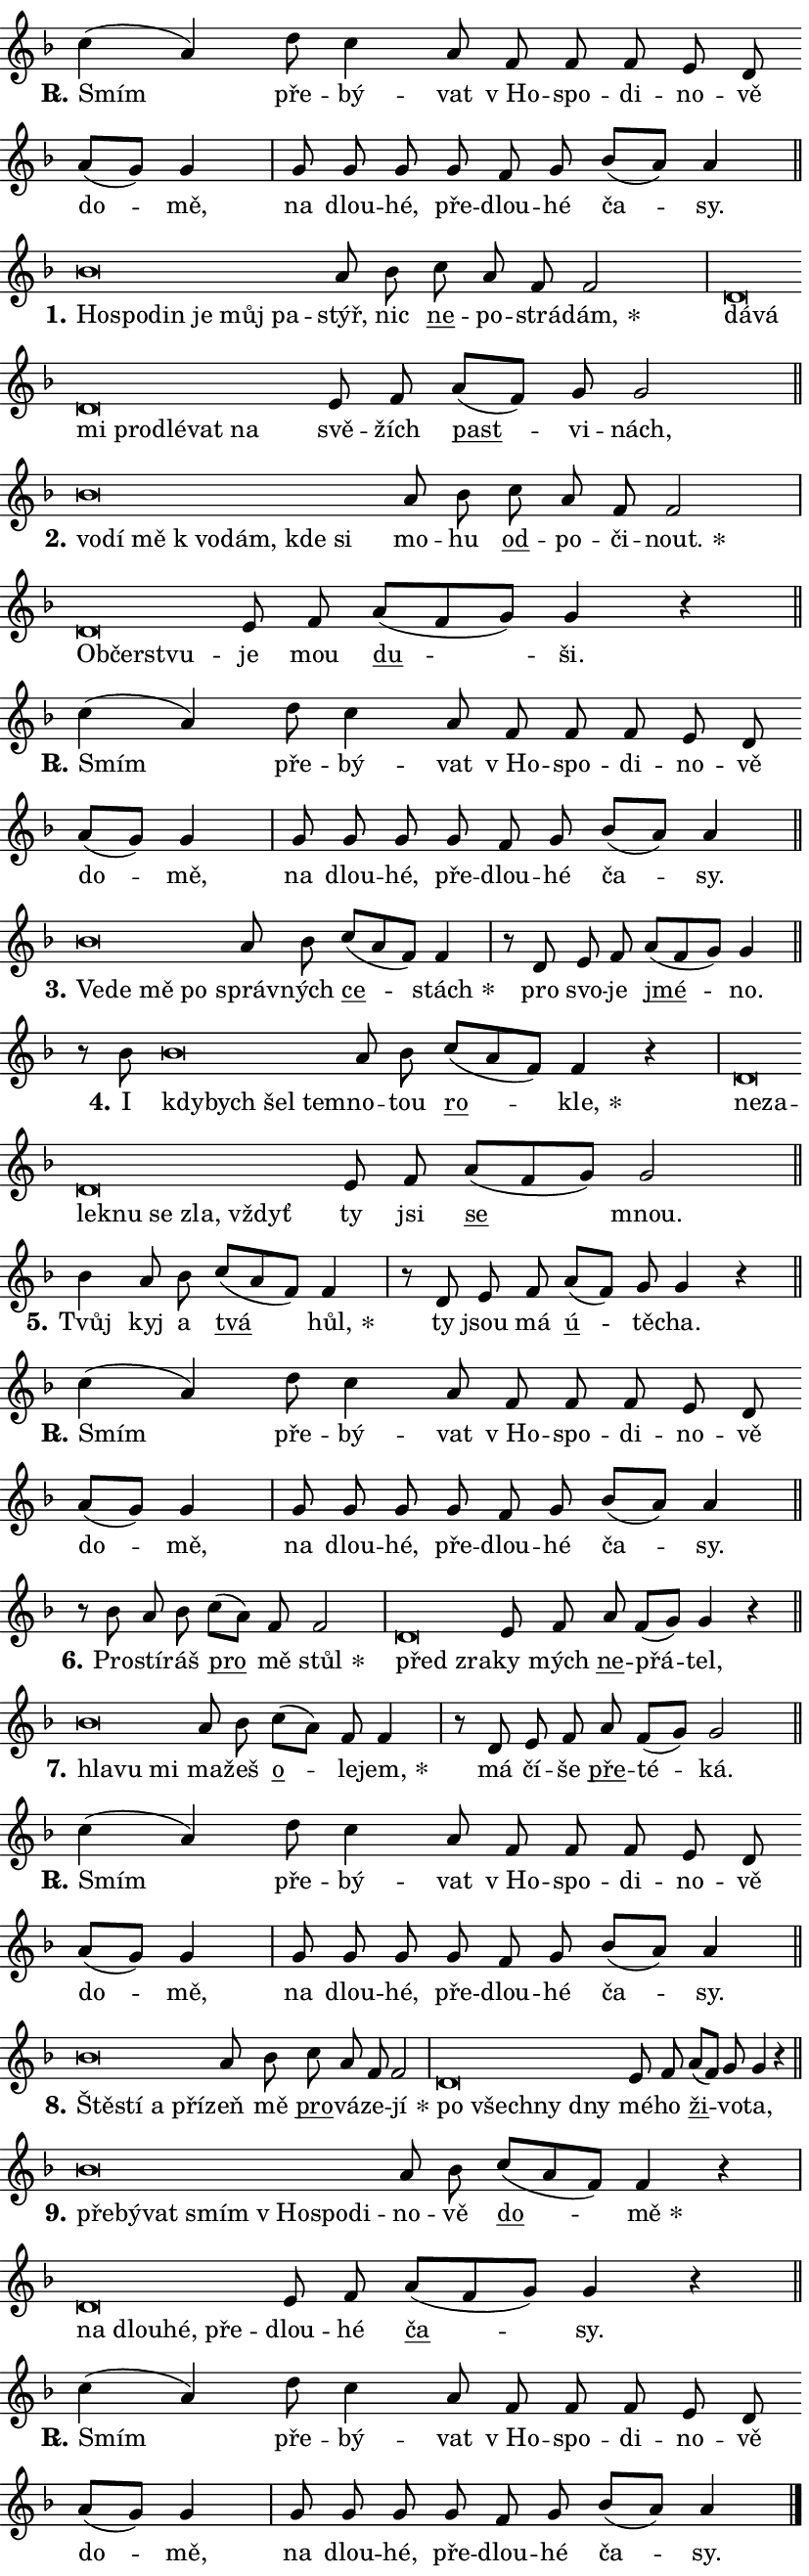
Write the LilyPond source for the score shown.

\version "2.24.0"
\header { tagline = "" }
\paper {
  indent = 0\cm
  top-margin = 0\cm
  right-margin = 0.13\cm % to fit lyric hyphens
  bottom-margin = 0\cm
  left-margin = 0\cm
  paper-width = 14\cm
  page-breaking = #ly:one-page-breaking
  system-system-spacing.basic-distance = #11
  score-system-spacing.basic-distance = #11
  ragged-last = ##f
}


%% Author: Thomas Morley
%% https://lists.gnu.org/archive/html/lilypond-user/2020-05/msg00002.html
#(define (line-position grob)
"Returns position of @var[grob} in current system:
   @code{'start}, if at first time-step
   @code{'end}, if at last time-step
   @code{'middle} otherwise
"
  (let* ((col (ly:item-get-column grob))
         (ln (ly:grob-object col 'left-neighbor))
         (rn (ly:grob-object col 'right-neighbor))
         (col-to-check-left (if (ly:grob? ln) ln col))
         (col-to-check-right (if (ly:grob? rn) rn col))
         (break-dir-left
           (and
             (ly:grob-property col-to-check-left 'non-musical #f)
             (ly:item-break-dir col-to-check-left)))
         (break-dir-right
           (and
             (ly:grob-property col-to-check-right 'non-musical #f)
             (ly:item-break-dir col-to-check-right))))
        (cond ((eqv? 1 break-dir-left) 'start)
              ((eqv? -1 break-dir-right) 'end)
              (else 'middle))))

#(define (tranparent-at-line-position vctor)
  (lambda (grob)
  "Relying on @code{line-position} select the relevant enry from @var{vctor}.
Used to determine transparency,"
    (case (line-position grob)
      ((end) (not (vector-ref vctor 0)))
      ((middle) (not (vector-ref vctor 1)))
      ((start) (not (vector-ref vctor 2))))))

noteHeadBreakVisibility =
#(define-music-function (break-visibility)(vector?)
"Makes @code{NoteHead}s transparent relying on @var{break-visibility}"
#{
  \override NoteHead.transparent =
    #(tranparent-at-line-position break-visibility)
#})

#(define delete-ledgers-for-transparent-note-heads
  (lambda (grob)
    "Reads whether a @code{NoteHead} is transparent.
If so this @code{NoteHead} is removed from @code{'note-heads} from
@var{grob}, which is supposed to be @code{LedgerLineSpanner}.
As a result ledgers are not printed for this @code{NoteHead}"
    (let* ((nhds-array (ly:grob-object grob 'note-heads))
           (nhds-list
             (if (ly:grob-array? nhds-array)
                 (ly:grob-array->list nhds-array)
                 '()))
           ;; Relies on the transparent-property being done before
           ;; Staff.LedgerLineSpanner.after-line-breaking is executed.
           ;; This is fragile ...
           (to-keep
             (remove
               (lambda (nhd)
                 (ly:grob-property nhd 'transparent #f))
               nhds-list)))
      ;; TODO find a better method to iterate over grob-arrays, similiar
      ;; to filter/remove etc for lists
      ;; For now rebuilt from scratch
      (set! (ly:grob-object grob 'note-heads)  '())
      (for-each
        (lambda (nhd)
          (ly:pointer-group-interface::add-grob grob 'note-heads nhd))
        to-keep))))

squashNotes = {
  \override NoteHead.X-extent = #'(-0.2 . 0.2)
  \override NoteHead.Y-extent = #'(-0.75 . 0)
  \override NoteHead.stencil =
    #(lambda (grob)
       (let ((pos (ly:grob-property grob 'staff-position)))
         (begin
           (if (< pos -7) (display "ERROR: Lower brevis then expected\n") (display ""))
           (if (<= pos -6) ly:text-interface::print ly:note-head::print))))
}
unSquashNotes = {
  \revert NoteHead.X-extent
  \revert NoteHead.Y-extent
  \revert NoteHead.stencil
}

hideNotes = \noteHeadBreakVisibility #begin-of-line-visible
unHideNotes = \noteHeadBreakVisibility #all-visible

% work-around for resetting accidentals
% https://lilypond.org/doc/v2.23/Documentation/notation/displaying-rhythms#unmetered-music
cadenzaMeasure = {
  \cadenzaOff
  \partial 1024 s1024
  \cadenzaOn
}

#(define-markup-command (accent layout props text) (markup?)
  "Underline accented syllable"
  (interpret-markup layout props
    #{\markup \override #'(offset . 4.3) \underline { #text }#}))

responsum = \markup \concat {
  "R" \hspace #-1.05 \path #0.1 #'((moveto 0 0.07) (lineto 0.9 0.8)) \hspace #0.05 "."
}

spaceSize = #0.6828661417322834 % exact space size for TeX Gyre Schola

\layout {
  \context {
    \Staff
    \remove "Time_signature_engraver"
    \override LedgerLineSpanner.after-line-breaking = #delete-ledgers-for-transparent-note-heads
  }
  \context {
    \Lyrics {
      \override LyricSpace.minimum-distance = \spaceSize
      \override LyricText.font-name = #"TeX Gyre Schola"
      \override LyricText.font-size = 1
      \override StanzaNumber.font-name = #"TeX Gyre Schola Bold"
      \override StanzaNumber.font-size = 1
    }
  }
  \context {
    \Score 
    \override NoteHead.text =
      #(lambda (grob) 
        (let ((pos (ly:grob-property grob 'staff-position)))
          #{\markup {
            \combine
              \halign #-0.55 \raise #(if (= pos -6) 0 0.5) \override #'(thickness . 2) \draw-line #'(3.2 . 0)
              \musicglyph "noteheads.sM1"
          }#}))
  }
}

% magnetic-lyrics.ily
%
%   written by
%     Jean Abou Samra <jean@abou-samra.fr>
%     Werner Lemberg <wl@gnu.org>
%
%   adapted by
%     Jiri Hon <jiri.hon@gmail.com>
%
% Version 2022-Apr-15

% https://www.mail-archive.com/lilypond-user@gnu.org/msg149350.html

#(define (Left_hyphen_pointer_engraver context)
   "Collect syllable-hyphen-syllable occurrences in lyrics and store
them in properties.  This engraver only looks to the left.  For
example, if the lyrics input is @code{foo -- bar}, it does the
following.

@itemize @bullet
@item
Set the @code{text} property of the @code{LyricHyphen} grob between
@q{foo} and @q{bar} to @code{foo}.

@item
Set the @code{left-hyphen} property of the @code{LyricText} grob with
text @q{foo} to the @code{LyricHyphen} grob between @q{foo} and
@q{bar}.
@end itemize

Use this auxiliary engraver in combination with the
@code{lyric-@/text::@/apply-@/magnetic-@/offset!} hook."
   (let ((hyphen #f)
         (text #f))
     (make-engraver
      (acknowledgers
       ((lyric-syllable-interface engraver grob source-engraver)
        (set! text grob)))
      (end-acknowledgers
       ((lyric-hyphen-interface engraver grob source-engraver)
        ;(when (not (grob::has-interface grob 'lyric-space-interface))
          (set! hyphen grob)));)
      ((stop-translation-timestep engraver)
       (when (and text hyphen)
         (ly:grob-set-object! text 'left-hyphen hyphen))
       (set! text #f)
       (set! hyphen #f)))))

#(define (lyric-text::apply-magnetic-offset! grob)
   "If the space between two syllables is less than the value in
property @code{LyricText@/.details@/.squash-threshold}, move the right
syllable to the left so that it gets concatenated with the left
syllable.

Use this function as a hook for
@code{LyricText@/.after-@/line-@/breaking} if the
@code{Left_@/hyphen_@/pointer_@/engraver} is active."
   (let ((hyphen (ly:grob-object grob 'left-hyphen #f)))
     (when hyphen
       (let ((left-text (ly:spanner-bound hyphen LEFT)))
         (when (grob::has-interface left-text 'lyric-syllable-interface)
           (let* ((common (ly:grob-common-refpoint grob left-text X))
                  (this-x-ext (ly:grob-extent grob common X))
                  (left-x-ext
                   (begin
                     ;; Trigger magnetism for left-text.
                     (ly:grob-property left-text 'after-line-breaking)
                     (ly:grob-extent left-text common X)))
                  ;; `delta` is the gap width between two syllables.
                  (delta (- (interval-start this-x-ext)
                            (interval-end left-x-ext)))
                  (details (ly:grob-property grob 'details))
                  (threshold (assoc-get 'squash-threshold details 0.2)))
             (when (< delta threshold)
               (let* (;; We have to manipulate the input text so that
                      ;; ligatures crossing syllable boundaries are not
                      ;; disabled.  For languages based on the Latin
                      ;; script this is essentially a beautification.
                      ;; However, for non-Western scripts it can be a
                      ;; necessity.
                      (lt (ly:grob-property left-text 'text))
                      (rt (ly:grob-property grob 'text))
                      (is-space (grob::has-interface hyphen 'lyric-space-interface))
                      (space (if is-space " " ""))
                      (extra-delta (if is-space spaceSize 0))
                      ;; Append new syllable.
                      (ltrt-space (if (and (string? lt) (string? rt))
                                (string-append lt space rt)
                                (make-concat-markup (list lt space rt))))
                      ;; Right-align `ltrt` to the right side.
                      (ltrt-space-markup (grob-interpret-markup
                               grob
                               (make-translate-markup
                                (cons (interval-length this-x-ext) 0)
                                (make-right-align-markup ltrt-space)))))
                 (begin
                   ;; Don't print `left-text`.
                   (ly:grob-set-property! left-text 'stencil #f)
                   ;; Set text and stencil (which holds all collected
                   ;; syllables so far) and shift it to the left.
                   (ly:grob-set-property! grob 'text ltrt-space)
                   (ly:grob-set-property! grob 'stencil ltrt-space-markup)
                   (ly:grob-translate-axis! grob (- (- delta extra-delta)) X))))))))))


#(define (lyric-hyphen::displace-bounds-first grob)
   ;; Make very sure this callback isn't triggered too early.
   (let ((left (ly:spanner-bound grob LEFT))
         (right (ly:spanner-bound grob RIGHT)))
     (ly:grob-property left 'after-line-breaking)
     (ly:grob-property right 'after-line-breaking)
     (ly:lyric-hyphen::print grob)))

squashThreshold = #0.4

\layout {
  \context {
    \Lyrics
    \consists #Left_hyphen_pointer_engraver
    \override LyricText.after-line-breaking =
      #lyric-text::apply-magnetic-offset!
    \override LyricHyphen.stencil = #lyric-hyphen::displace-bounds-first
    \override LyricText.details.squash-threshold = \squashThreshold
    \override LyricHyphen.minimum-distance = 0
    \override LyricHyphen.minimum-length = \squashThreshold
  }
}

squashText = \override LyricText.details.squash-threshold = 9999
unSquashText = \override LyricText.details.squash-threshold = \squashThreshold

leftText = \override LyricText.self-alignment-X = #LEFT
unLeftText = \revert LyricText.self-alignment-X

starOffset = #(lambda (grob) 
                (let ((x_offset (ly:self-alignment-interface::aligned-on-x-parent grob)))
                  (if (= x_offset 0) 0 (+ x_offset 1.2))))

star = #(define-music-function (syllable)(string?)
"Append star separator at the end of a syllable"
#{
  \once \override LyricText.X-offset = #starOffset
  \lyricmode { \markup {
    #syllable
    \override #'((font-name . "TeX Gyre Schola Bold")) \hspace #0.2 \lower #0.65 \larger "*"
  } }
#})

starAccent = #(define-music-function (syllable)(string?)
"Append star separator at the end of a syllable and make accent"
#{
  \once \override LyricText.X-offset = #starOffset
  \lyricmode { \markup {
    \accent #syllable
    \override #'((font-name . "TeX Gyre Schola Bold")) \hspace #0.2 \lower #0.65 \larger "*"
  } }
#})

breath = #(define-music-function (syllable)(string?)
"Append breathing indicator at the end of a syllable"
#{
  \lyricmode { \markup { #syllable "+" } }
#})

optionalBreath = #(define-music-function (syllable)(string?)
"Append optional breathing indicator at the end of a syllable"
#{
  \lyricmode { \markup { #syllable "(+)" } }
#})


\score {
    <<
        \new Voice = "melody" { \cadenzaOn \key f \major \relative { c''4( a) d8 c4 a8 \bar "" f f f \bar "" e d \bar "" a'[( g)] g4 \cadenzaMeasure \bar "|" g8 g g \bar "" g f g \bar "" bes[( a)] a4 \cadenzaMeasure \bar "||" \break } }
        \new Lyrics \lyricsto "melody" { \lyricmode { \set stanza = \responsum
Smím pře -- bý -- vat "v Ho" -- spo -- di -- no -- vě do -- mě, na dlou -- hé, pře -- dlou -- hé ča -- sy. } }
    >>
    \layout {}
}

\score {
    <<
        \new Voice = "melody" { \cadenzaOn \key f \major \relative { \squashNotes bes'\breve*1/16 \hideNotes \breve*1/16 \bar "" \breve*1/16 \bar "" \breve*1/16 \bar "" \breve*1/16 \breve*1/16 \bar "" \unHideNotes \unSquashNotes a8 bes \bar "" c a f f2 \cadenzaMeasure \bar "|" \squashNotes d\breve*1/16 \hideNotes \breve*1/16 \bar "" \breve*1/16 \bar "" \breve*1/16 \bar "" \breve*1/16 \bar "" \breve*1/16 \breve*1/16 \bar "" \unHideNotes \unSquashNotes e8 f \bar "" a[( f)] g g2 \cadenzaMeasure \bar "||" \break } }
        \new Lyrics \lyricsto "melody" { \lyricmode { \set stanza = "1."
\leftText Ho -- \squashText spo -- din je můj pa -- \unLeftText \unSquashText stýř, nic \markup \accent ne -- po -- strá -- \star dám, \leftText dá -- \squashText vá mi pro -- dlé -- vat na \unLeftText \unSquashText svě -- žích \markup \accent past -- vi -- nách, } }
    >>
    \layout {}
}

\score {
    <<
        \new Voice = "melody" { \cadenzaOn \key f \major \relative { \squashNotes bes'\breve*1/16 \hideNotes \breve*1/16 \bar "" \breve*1/16 \bar "" \breve*1/16 \bar "" \breve*1/16 \bar "" \breve*1/16 \breve*1/16 \bar "" \unHideNotes \unSquashNotes a8 bes \bar "" c a f f2 \cadenzaMeasure \bar "|" \squashNotes d\breve*1/16 \hideNotes \breve*1/16 \breve*1/16 \bar "" \unHideNotes \unSquashNotes e8 f \bar "" a[( f g)] g4 r \cadenzaMeasure \bar "||" \break } }
        \new Lyrics \lyricsto "melody" { \lyricmode { \set stanza = "2."
\leftText vo -- \squashText dí mě "k vo" -- dám, kde si \unLeftText \unSquashText mo -- hu \markup \accent od -- po -- či -- \star nout. \leftText Ob -- \squashText čerst -- vu -- \unLeftText \unSquashText je mou \markup \accent du -- ši. } }
    >>
    \layout {}
}

\score {
    <<
        \new Voice = "melody" { \cadenzaOn \key f \major \relative { c''4( a) d8 c4 a8 \bar "" f f f \bar "" e d \bar "" a'[( g)] g4 \cadenzaMeasure \bar "|" g8 g g \bar "" g f g \bar "" bes[( a)] a4 \cadenzaMeasure \bar "||" \break } }
        \new Lyrics \lyricsto "melody" { \lyricmode { \set stanza = \responsum
Smím pře -- bý -- vat "v Ho" -- spo -- di -- no -- vě do -- mě, na dlou -- hé, pře -- dlou -- hé ča -- sy. } }
    >>
    \layout {}
}

\score {
    <<
        \new Voice = "melody" { \cadenzaOn \key f \major \relative { \squashNotes bes'\breve*1/16 \hideNotes \breve*1/16 \bar "" \breve*1/16 \breve*1/16 \bar "" \unHideNotes \unSquashNotes a8 bes \bar "" c[( a f)] f4 \cadenzaMeasure \bar "|" r8 d8 e8 f \bar "" a[( f g)] g4 \cadenzaMeasure \bar "||" \break } }
        \new Lyrics \lyricsto "melody" { \lyricmode { \set stanza = "3."
\leftText Ve -- \squashText de mě po \unLeftText \unSquashText správ -- ných \markup \accent ce -- \star stách pro svo -- je \markup \accent jmé -- no. } }
    >>
    \layout {}
}

\score {
    <<
        \new Voice = "melody" { \cadenzaOn \key f \major \relative { r8 bes' \squashNotes bes\breve*1/16 \hideNotes \breve*1/16 \bar "" \breve*1/16 \breve*1/16 \bar "" \unHideNotes \unSquashNotes a8 bes \bar "" c[( a f)] f4 r \cadenzaMeasure \bar "|" \squashNotes d\breve*1/16 \hideNotes \breve*1/16 \bar "" \breve*1/16 \bar "" \breve*1/16 \bar "" \breve*1/16 \bar "" \breve*1/16 \breve*1/16 \bar "" \unHideNotes \unSquashNotes e8 f \bar "" a[( f g)] g2 \cadenzaMeasure \bar "||" \break } }
        \new Lyrics \lyricsto "melody" { \lyricmode { \set stanza = "4."
I \leftText kdy -- \squashText bych šel tem -- \unLeftText \unSquashText no -- tou \markup \accent ro -- \star kle, \leftText ne -- \squashText za -- lek -- nu se zla, vždyť \unLeftText \unSquashText ty jsi \markup \accent se mnou. } }
    >>
    \layout {}
}

\score {
    <<
        \new Voice = "melody" { \cadenzaOn \key f \major \relative { bes'4 a8 bes \bar "" c[( a f)] f4 \cadenzaMeasure \bar "|" r8 d e8 f \bar "" a[( f)] g g4 r \cadenzaMeasure \bar "||" \break } }
        \new Lyrics \lyricsto "melody" { \lyricmode { \set stanza = "5."
Tvůj kyj a \markup \accent tvá \star hůl, ty jsou má \markup \accent ú -- tě -- cha. } }
    >>
    \layout {}
}

\score {
    <<
        \new Voice = "melody" { \cadenzaOn \key f \major \relative { c''4( a) d8 c4 a8 \bar "" f f f \bar "" e d \bar "" a'[( g)] g4 \cadenzaMeasure \bar "|" g8 g g \bar "" g f g \bar "" bes[( a)] a4 \cadenzaMeasure \bar "||" \break } }
        \new Lyrics \lyricsto "melody" { \lyricmode { \set stanza = \responsum
Smím pře -- bý -- vat "v Ho" -- spo -- di -- no -- vě do -- mě, na dlou -- hé, pře -- dlou -- hé ča -- sy. } }
    >>
    \layout {}
}

\score {
    <<
        \new Voice = "melody" { \cadenzaOn \key f \major \relative { r8 bes' a8 bes \bar "" c[( a)] f f2 \cadenzaMeasure \bar "|" \squashNotes d\breve*1/16 \hideNotes \breve*1/16 \bar "" \unHideNotes \unSquashNotes e8 f \bar "" a f[( g)] g4 r \cadenzaMeasure \bar "||" \break } }
        \new Lyrics \lyricsto "melody" { \lyricmode { \set stanza = "6."
Pro -- stí -- ráš \markup \accent pro mě \star stůl \leftText před \squashText zra -- \unLeftText \unSquashText ky mých \markup \accent ne -- přá -- tel, } }
    >>
    \layout {}
}

\score {
    <<
        \new Voice = "melody" { \cadenzaOn \key f \major \relative { \squashNotes bes'\breve*1/16 \hideNotes \breve*1/16 \breve*1/16 \bar "" \unHideNotes \unSquashNotes a8 bes \bar "" c[( a)] f f4 \cadenzaMeasure \bar "|" r8 d e8 f \bar "" a f[( g)] g2 \cadenzaMeasure \bar "||" \break } }
        \new Lyrics \lyricsto "melody" { \lyricmode { \set stanza = "7."
\leftText hla -- \squashText vu mi \unLeftText \unSquashText ma -- žeš \markup \accent o -- le -- \star jem, má čí -- še \markup \accent pře -- té -- ká. } }
    >>
    \layout {}
}

\score {
    <<
        \new Voice = "melody" { \cadenzaOn \key f \major \relative { c''4( a) d8 c4 a8 \bar "" f f f \bar "" e d \bar "" a'[( g)] g4 \cadenzaMeasure \bar "|" g8 g g \bar "" g f g \bar "" bes[( a)] a4 \cadenzaMeasure \bar "||" \break } }
        \new Lyrics \lyricsto "melody" { \lyricmode { \set stanza = \responsum
Smím pře -- bý -- vat "v Ho" -- spo -- di -- no -- vě do -- mě, na dlou -- hé, pře -- dlou -- hé ča -- sy. } }
    >>
    \layout {}
}

\score {
    <<
        \new Voice = "melody" { \cadenzaOn \key f \major \relative { \squashNotes bes'\breve*1/16 \hideNotes \breve*1/16 \bar "" \breve*1/16 \breve*1/16 \bar "" \unHideNotes \unSquashNotes a8 bes \bar "" c a f f2 \cadenzaMeasure \bar "|" \squashNotes d\breve*1/16 \hideNotes \breve*1/16 \bar "" \breve*1/16 \breve*1/16 \bar "" \unHideNotes \unSquashNotes e8 f \bar "" a[( f)] g g4 r \cadenzaMeasure \bar "||" \break } }
        \new Lyrics \lyricsto "melody" { \lyricmode { \set stanza = "8."
\leftText Ště -- \squashText stí a pří -- \unLeftText \unSquashText zeň mě \markup \accent pro -- vá -- ze -- \star jí \leftText po \squashText všech -- ny dny \unLeftText \unSquashText mé -- ho \markup \accent ži -- vo -- ta, } }
    >>
    \layout {}
}

\score {
    <<
        \new Voice = "melody" { \cadenzaOn \key f \major \relative { \squashNotes bes'\breve*1/16 \hideNotes \breve*1/16 \bar "" \breve*1/16 \bar "" \breve*1/16 \bar "" \breve*1/16 \bar "" \breve*1/16 \breve*1/16 \bar "" \unHideNotes \unSquashNotes a8 bes \bar "" c[( a f)] f4 r \cadenzaMeasure \bar "|" \squashNotes d\breve*1/16 \hideNotes \breve*1/16 \bar "" \breve*1/16 \breve*1/16 \bar "" \unHideNotes \unSquashNotes e8 f \bar "" a[( f g)] g4 r \cadenzaMeasure \bar "||" \break } }
        \new Lyrics \lyricsto "melody" { \lyricmode { \set stanza = "9."
\leftText pře -- \squashText bý -- vat smím "v Ho" -- spo -- di -- \unLeftText \unSquashText no -- vě \markup \accent do -- \star mě \leftText na \squashText dlou -- hé, pře -- \unLeftText \unSquashText dlou -- hé \markup \accent ča -- sy. } }
    >>
    \layout {}
}

\score {
    <<
        \new Voice = "melody" { \cadenzaOn \key f \major \relative { c''4( a) d8 c4 a8 \bar "" f f f \bar "" e d \bar "" a'[( g)] g4 \cadenzaMeasure \bar "|" g8 g g \bar "" g f g \bar "" bes[( a)] a4 \cadenzaMeasure \bar "||" \break } \bar "|." }
        \new Lyrics \lyricsto "melody" { \lyricmode { \set stanza = \responsum
Smím pře -- bý -- vat "v Ho" -- spo -- di -- no -- vě do -- mě, na dlou -- hé, pře -- dlou -- hé ča -- sy. } }
    >>
    \layout {}
}
